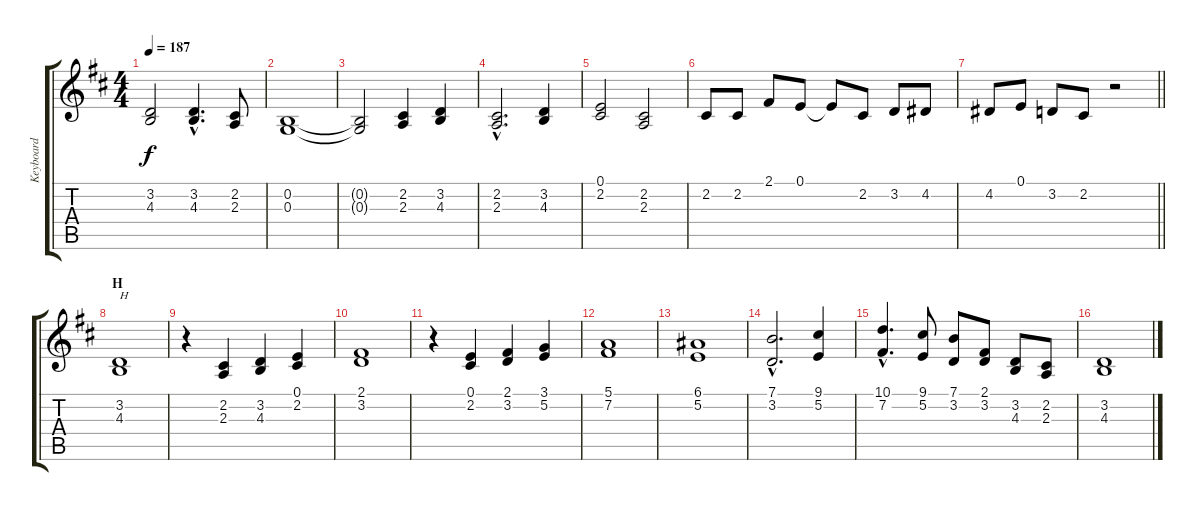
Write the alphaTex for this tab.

\track ("Keyboard" "Keyboard") {instrument stringensemble1}
\staff {score tabs}
\tuning (E4 B3 G3 D3 A2 E2) {hide}
\ts (4 4)
\tempo 187
\clef g2
\ks d
(3.2{t} 4.3{t}).2{dy f} (3.2{hac} 4.3{hac}).4{d} (2.2 2.3).8 |
(0.2 0.3).1 |
(0.2{t} 0.3{t}).2 (2.2 2.3).4 (3.2 4.3).4 |
(2.2{hac} 2.3{hac}).2{d} (3.2 4.3).4 |
(0.1 2.2).2 (2.2 2.3).2 |
2.2.8 2.2.8 2.1.8 0.1.8 0.1{t}.8 2.2.8 3.2.8 4.2.8 |
\barLineRight lightlight
4.2.8 0.1.8 3.2.8 2.2.8 r.2 |
\section ("" "H")
(3.2 4.3).1{txt "H"} |
r.4 (2.2 2.3).4 (3.2 4.3).4 (0.1 2.2).4 |
(2.1 3.2).1 |
r.4 (0.1 2.2).4 (2.1 3.2).4 (3.1 5.2).4 |
(5.1 7.2).1 |
(6.1 5.2).1 |
(7.1{hac} 3.2{hac}).2{d} (9.1 5.2).4 |
(10.1{hac} 7.2{hac}).4{d} (9.1 5.2).8 (7.1 3.2).8 (2.1 3.2).8 (3.2 4.3).8 (2.2 2.3).8 |
(3.2 4.3).1
